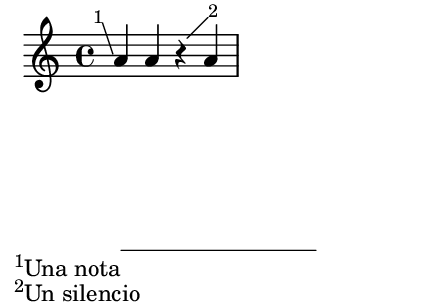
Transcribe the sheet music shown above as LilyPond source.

%% Generated by lilypond-book.py
%% Options: [exampleindent=10.16\mm,indent=0\mm,line-width=160\mm,papersize=a8landscape,quote]
\include "lilypond-book-preamble.ly"


% ****************************************************************
% Start cut-&-pastable-section
% ****************************************************************



\paper {
  #(set-paper-size "a8landscape")
  indent = 0\mm
  line-width = 160\mm
  % offset the left padding, also add 1mm as lilypond creates cropped
  % images with a little space on the right
  line-width = #(- line-width (* mm  3.000000) (* mm 1))
  line-width = 160\mm - 2.0 * 10.16\mm
  % offset the left padding, also add 1mm as lilypond creates cropped
  % images with a little space on the right
  line-width = #(- line-width (* mm  3.000000) (* mm 1))
}

\layout {
  
}





% ****************************************************************
% ly snippet:
% ****************************************************************
\sourcefileline 1485
\book {
  \header { tagline = ##f }
  \relative c'' {
    \footnote #'(-1 . 3) "Una nota" a4
    a4
    \footnote #'(2 . 2) "Un silencio" r4
    a4
  }
}



% ****************************************************************
% end ly snippet
% ****************************************************************
